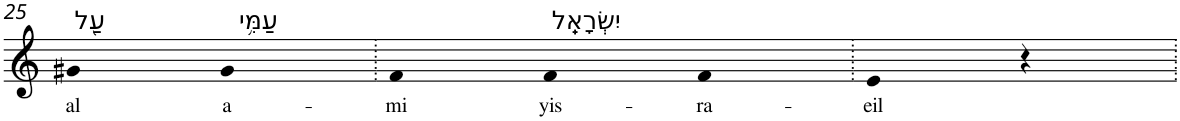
**kern	**text
*part1	*part1
*staff1	*staff1
*I"Piano	*
*I'Pno	*
!!LO:PB:g=z
*clefG2	*
*k[]	*
=25	=25
!LO:TX:a:t=עַ֖ל	!
!	!LO:LY:b
4g#X	al
!LO:TX:a:t=עַמִּ֥י	!
!	!LO:LY:b
4g#	a-
=26.	=26.
!	!LO:LY:b
4f	-mi
!LO:TX:a:t=יִשְׂרָאֵֽל	!
!	!LO:LY:b
4f	yis-
!	!LO:LY:b
4f	-ra-
=27.	=27.
!	!LO:LY:b
4e	-eil
4r	.
=.	=.
*-	*-
